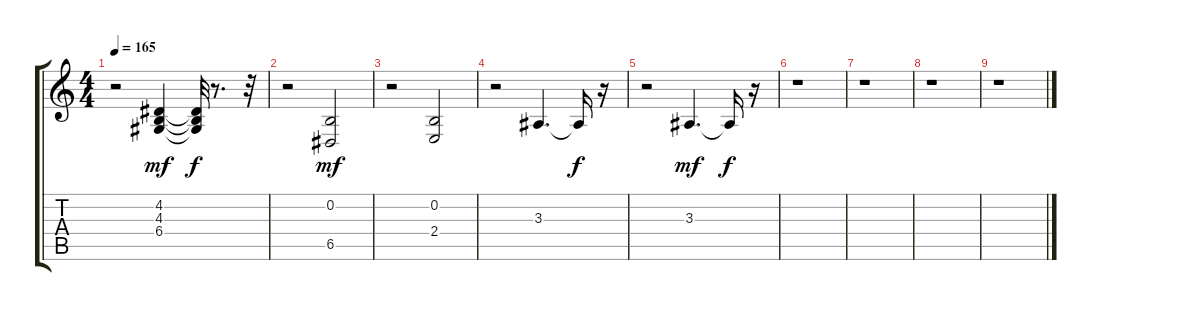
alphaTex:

\track (" " " ") {instrument stringensemble2}
\staff {score tabs}
\tuning (E4 B3 G3 D3 A2 E2) {hide}
\ts (4 4)
\tempo 165
\clef g2
\ks c
r.2{dy f} (4.2 4.3 6.4).4{dy mf} (4.2{t} 4.3{t} 6.4{t}).32{dy f} r.8{d} r.32 |
r.2 (0.2 6.5).2{dy mf} |
r.2 (0.2 2.4).2 |
r.2 3.3.4{d} 3.3{t}.16{dy f} r.16 |
r.2 3.3.4{d dy mf} 3.3{t}.16{dy f} r.16 |
r.1 |
r.1 |
r.1 |
r.1
